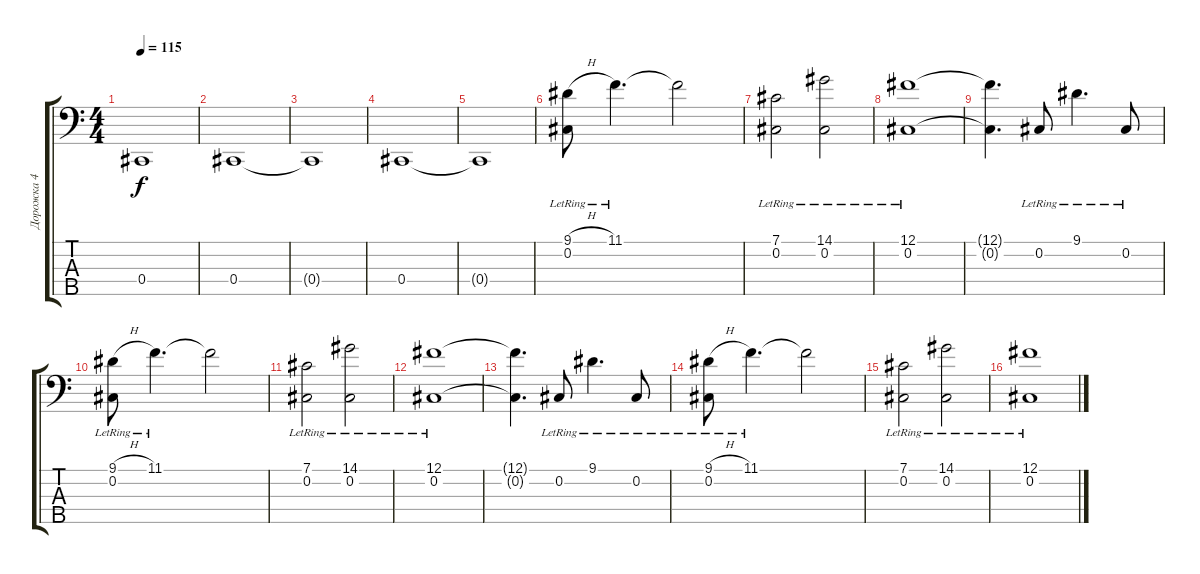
\track ("Дорожка 4" "Дорожка 4") {instrument electricbassfinger}
\staff {score tabs}
\tuning (Gb2 Db2 Ab1 Db1 Bb0) {hide}
\ts (4 4)
\tempo 115
\clef f4
\ks c
0.4{t}.1{dy f} |
0.4.1 |
0.4{t}.1 |
0.4.1 |
0.4{t}.1 |
(9.1{h lr} 0.2{lr}).8 11.1{lr}.4{d} 11.1{t}.2 |
(7.1{lr} 0.2{lr}).2 (14.1{lr} 0.2{lr}).2 |
(12.1{lr} 0.2).1 |
(12.1{t} 0.2{t}).4{d} 0.2{lr}.8 9.1{lr}.4{d} 0.2{lr}.8 |
(9.1{h lr} 0.2{lr}).8 11.1{lr}.4{d} 11.1{t}.2 |
(7.1{lr} 0.2{lr}).2 (14.1{lr} 0.2{lr}).2 |
(12.1{lr} 0.2).1 |
(12.1{t} 0.2{t}).4{d} 0.2{lr}.8 9.1{lr}.4{d} 0.2{lr}.8 |
(9.1{h lr} 0.2{lr}).8 11.1{lr}.4{d} 11.1{t}.2 |
(7.1{lr} 0.2{lr}).2 (14.1{lr} 0.2{lr}).2 |
(12.1{lr} 0.2).1
